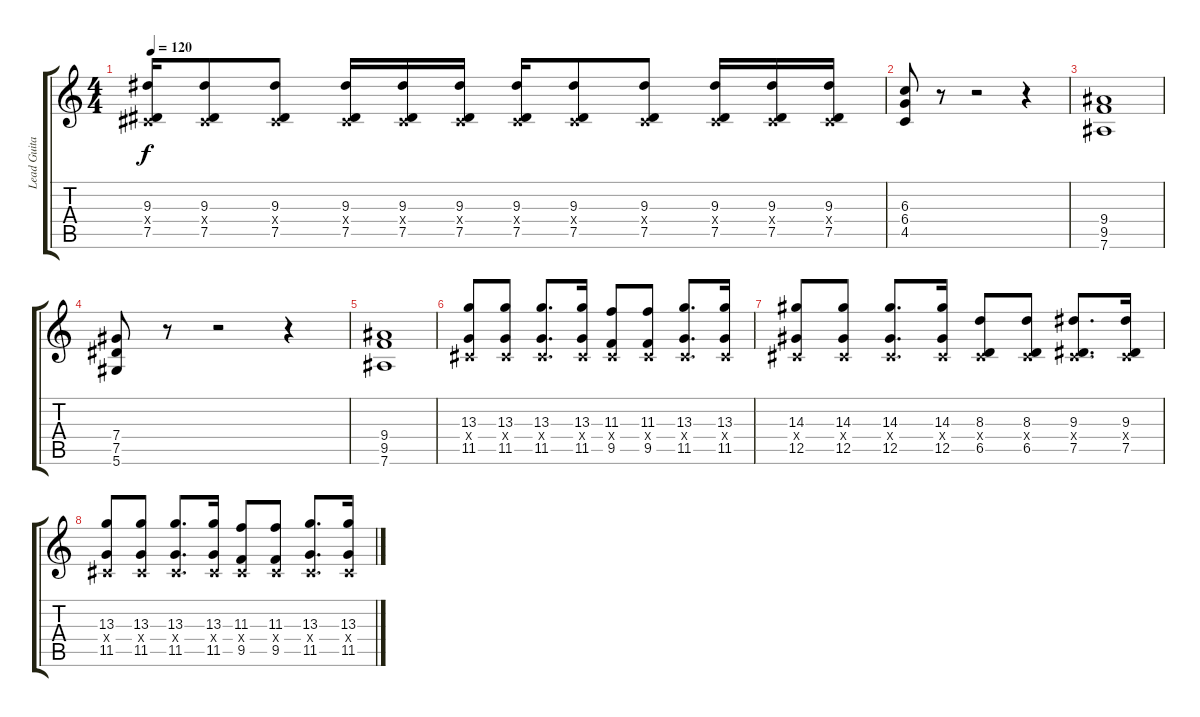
\track ("Lead Guitar" "Lead Guita") {instrument distortionguitar}
\staff {score tabs}
\tuning (Eb4 Bb3 Gb3 Db3 Ab2 Eb2) {hide}
\ts (4 4)
\tempo 120
\clef g2
\ks c
(9.3 0.4{x} 7.5).16{dy f} (9.3 0.4{x} 7.5).8 (9.3 0.4{x} 7.5).8 (9.3 0.4{x} 7.5).16 (9.3 0.4{x} 7.5).16 (9.3 0.4{x} 7.5).16 (9.3 0.4{x} 7.5).16 (9.3 0.4{x} 7.5).8 (9.3 0.4{x} 7.5).8 (9.3 0.4{x} 7.5).16 (9.3 0.4{x} 7.5).16 (9.3 0.4{x} 7.5).16 |
(6.3 6.4 4.5).8{volume 12} r.8 r.2 r.4 |
(9.4 9.5 7.6).1 |
(7.4 7.5 5.6).8 r.8 r.2 r.4 |
(9.4 9.5 7.6).1 |
(13.3 0.4{x} 11.5).8 (13.3 0.4{x} 11.5).8 (13.3 0.4{x} 11.5).8{d} (13.3 0.4{x} 11.5).16 (11.3 0.4{x} 9.5).8 (11.3 0.4{x} 9.5).8 (13.3 0.4{x} 11.5).8{d} (13.3 0.4{x} 11.5).16 |
(14.3 0.4{x} 12.5).8 (14.3 0.4{x} 12.5).8 (14.3 0.4{x} 12.5).8{d} (14.3 0.4{x} 12.5).16 (8.3 0.4{x} 6.5).8 (8.3 0.4{x} 6.5).8 (9.3 0.4{x} 7.5).8{d} (9.3 0.4{x} 7.5).16 |
(13.3 0.4{x} 11.5).8 (13.3 0.4{x} 11.5).8 (13.3 0.4{x} 11.5).8{d} (13.3 0.4{x} 11.5).16 (11.3 0.4{x} 9.5).8 (11.3 0.4{x} 9.5).8 (13.3 0.4{x} 11.5).8{d} (13.3 0.4{x} 11.5).16
